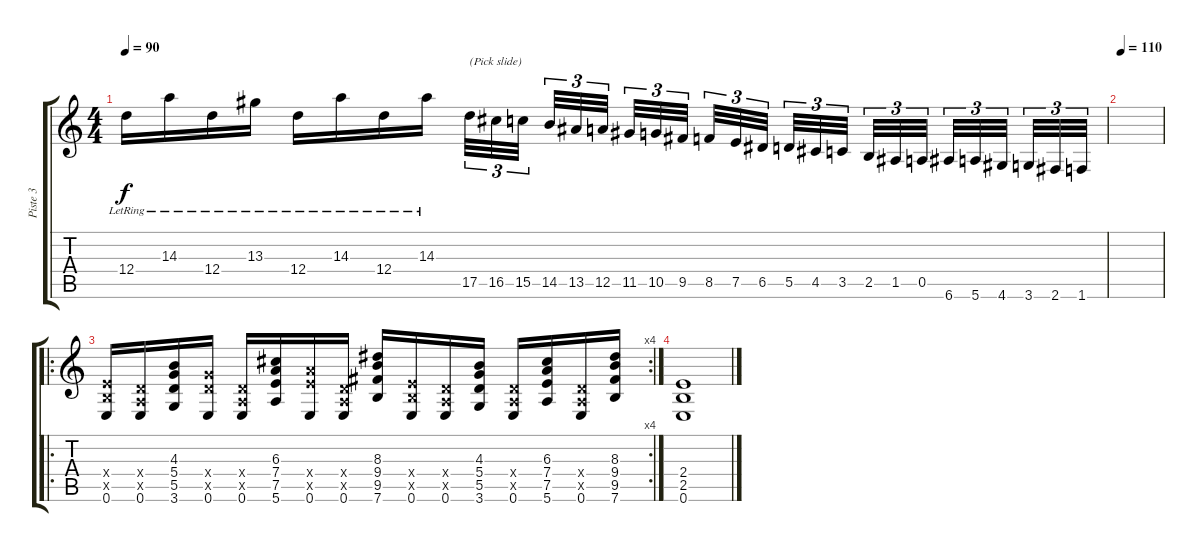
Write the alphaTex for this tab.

\track ("Piste 3" "Piste 3") {instrument overdrivenguitar}
\staff {score tabs}
\tuning (E4 B3 G3 D3 A2 E2) {hide}
\ts (4 4)
\tempo 90
\clef g2
\ks c
12.4{lr}.16{dy f} 14.3{lr}.16 12.4{lr}.16 13.3{lr}.16 12.4{lr}.16 14.3{lr}.16 12.4{lr}.16 14.3{lr}.16 17.5.32{tu (3 2) txt "(Pick slide)"} 16.5.32{tu (3 2)} 15.5.32{tu (3 2)} 14.5.32{tu (3 2)} 13.5.32{tu (3 2)} 12.5.32{tu (3 2)} 11.5.32{tu (3 2)} 10.5.32{tu (3 2)} 9.5.32{tu (3 2)} 8.5.32{tu (3 2)} 7.5.32{tu (3 2)} 6.5.32{tu (3 2)} 5.5.32{tu (3 2)} 4.5.32{tu (3 2)} 3.5.32{tu (3 2)} 2.5.32{tu (3 2)} 1.5.32{tu (3 2)} 0.5.32{tu (3 2)} 6.6.32{tu (3 2)} 5.6.32{tu (3 2)} 4.6.32{tu (3 2)} 3.6.32{tu (3 2)} 2.6.32{tu (3 2)} 1.6.32{tu (3 2)} |
\tempo 110
|
\ro
\rc 4
(2.4{x} 2.5{x} 0.6).16 (0.4{x} 0.5{x} 0.6).16 (4.3 5.4 5.5 3.6).16 (5.4{x} 5.5{x} 0.6).16 (0.4{x} 0.5{x} 0.6).16 (6.3 7.4 7.5 5.6).16 (7.4{x} 7.5{x} 0.6).16 (0.4{x} 0.5{x} 0.6).16 (8.3 9.4 9.5 7.6).16 (2.4{x} 2.5{x} 0.6).16 (0.4{x} 0.5{x} 0.6).16 (4.3 5.4 5.5 3.6).16 (0.4{x} 0.5{x} 0.6).16 (6.3 7.4 7.5 5.6).16 (0.4{x} 0.5{x} 0.6).16 (8.3 9.4 9.5 7.6).16 |
(2.4 2.5 0.6).1
